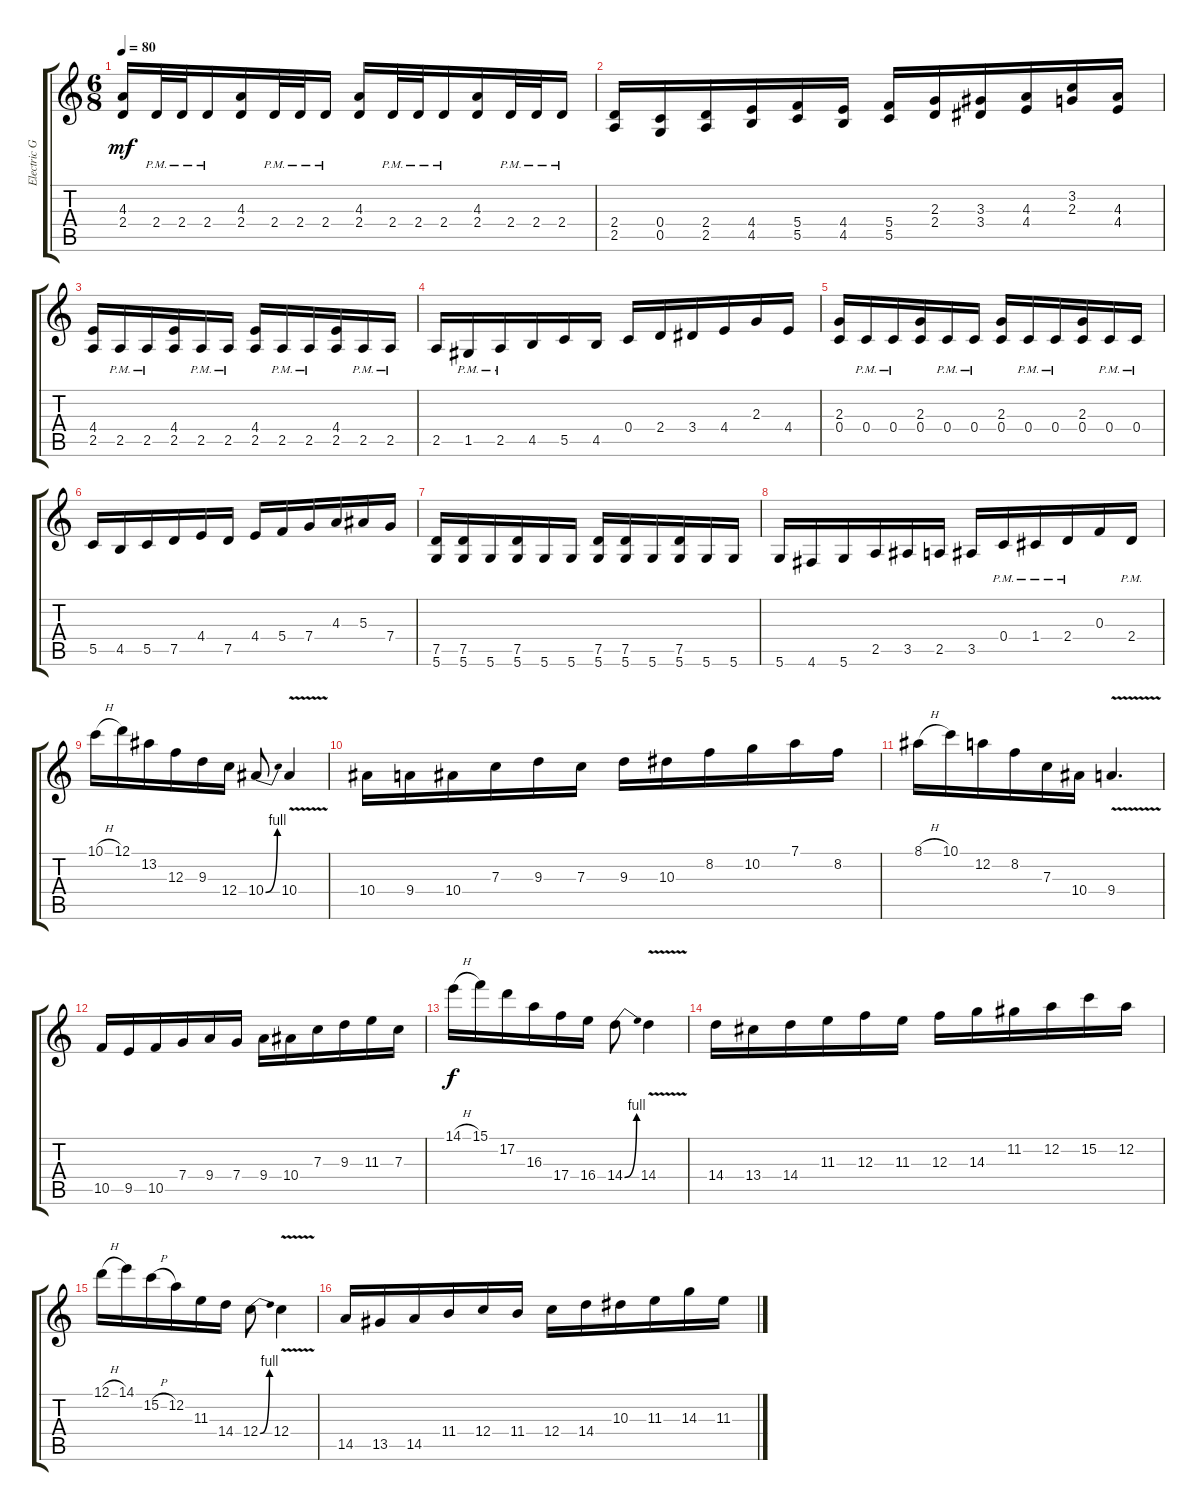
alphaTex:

\track ("Electric Guitar 1" "Electric G") {instrument distortionguitar}
\staff {score tabs}
\tuning (D4 A3 F3 C3 G2 D2) {hide}
\ts (6 8)
\tempo 80
\clef g2
\ks c
(4.3 2.4).16{dy mf} 2.4{pm}.32 2.4{pm}.32 2.4{pm}.16 (4.3 2.4).16 2.4{pm}.32 2.4{pm}.32 2.4{pm}.16 (4.3 2.4).16 2.4{pm}.32 2.4{pm}.32 2.4{pm}.16 (4.3 2.4).16 2.4{pm}.32 2.4{pm}.32 2.4{pm}.16 |
(2.4 2.5).16 (0.4 0.5).16 (2.4 2.5).16 (4.4 4.5).16 (5.4 5.5).16 (4.4 4.5).16 (5.4 5.5).16 (2.3 2.4).16 (3.3 3.4).16 (4.3 4.4).16 (3.2 2.3).16 (4.3 4.4).16 |
(4.4 2.5).16 2.5{pm}.16 2.5{pm}.16 (4.4 2.5).16 2.5{pm}.16 2.5{pm}.16 (4.4 2.5).16 2.5{pm}.16 2.5{pm}.16 (4.4 2.5).16 2.5{pm}.16 2.5{pm}.16 |
2.5.16 1.5{pm}.16 2.5{pm}.16 4.5.16 5.5.16 4.5.16 0.4.16 2.4.16 3.4.16 4.4.16 2.3.16 4.4.16 |
(2.3 0.4).16 0.4{pm}.16 0.4{pm}.16 (2.3 0.4).16 0.4{pm}.16 0.4{pm}.16 (2.3 0.4).16 0.4{pm}.16 0.4{pm}.16 (2.3 0.4).16 0.4{pm}.16 0.4{pm}.16 |
5.5.16 4.5.16 5.5.16 7.5.16 4.4.16 7.5.16 4.4.16 5.4.16 7.4.16 4.3.16 5.3.16 7.4.16 |
(7.5 5.6).16 (7.5 5.6).16 5.6.16 (7.5 5.6).16 5.6.16 5.6.16 (7.5 5.6).16 (7.5 5.6).16 5.6.16 (7.5 5.6).16 5.6.16 5.6.16 |
5.6.16 4.6.16 5.6.16 2.5.16 3.5.16 2.5.16 3.5.16 0.4{pm}.16 1.4{pm}.16 2.4{pm}.16 0.3.16 2.4{pm}.16 |
10.1{h}.16 12.1.16 13.2.16 12.3.16 9.3.16 12.4.16 10.4{be (bend 0 0 60 4)}.8 10.4{v}.4 |
10.4.16 9.4.16 10.4.16 7.3.16 9.3.16 7.3.16 9.3.16 10.3.16 8.2.16 10.2.16 7.1.16 8.2.16 |
8.1{h}.16 10.1.16 12.2.16 8.2.16 7.3.16 10.4.16 9.4{v}.4{d} |
10.5.16 9.5.16 10.5.16 7.4.16 9.4.16 7.4.16 9.4.16 10.4.16 7.3.16 9.3.16 11.3.16 7.3.16 |
14.1{h}.16{dy f} 15.1.16 17.2.16 16.3.16 17.4.16 16.4.16 14.4{be (bend 0 0 60 4)}.8 14.4{v}.4 |
14.4.16 13.4.16 14.4.16 11.3.16 12.3.16 11.3.16 12.3.16 14.3.16 11.2.16 12.2.16 15.2.16 12.2.16 |
12.1{h}.16 14.1.16 15.2{h}.16 12.2.16 11.3.16 14.4.16 12.4{be (bend 0 0 60 4)}.8 12.4{v}.4 |
14.5.16 13.5.16 14.5.16 11.4.16 12.4.16 11.4.16 12.4.16 14.4.16 10.3.16 11.3.16 14.3.16 11.3.16
